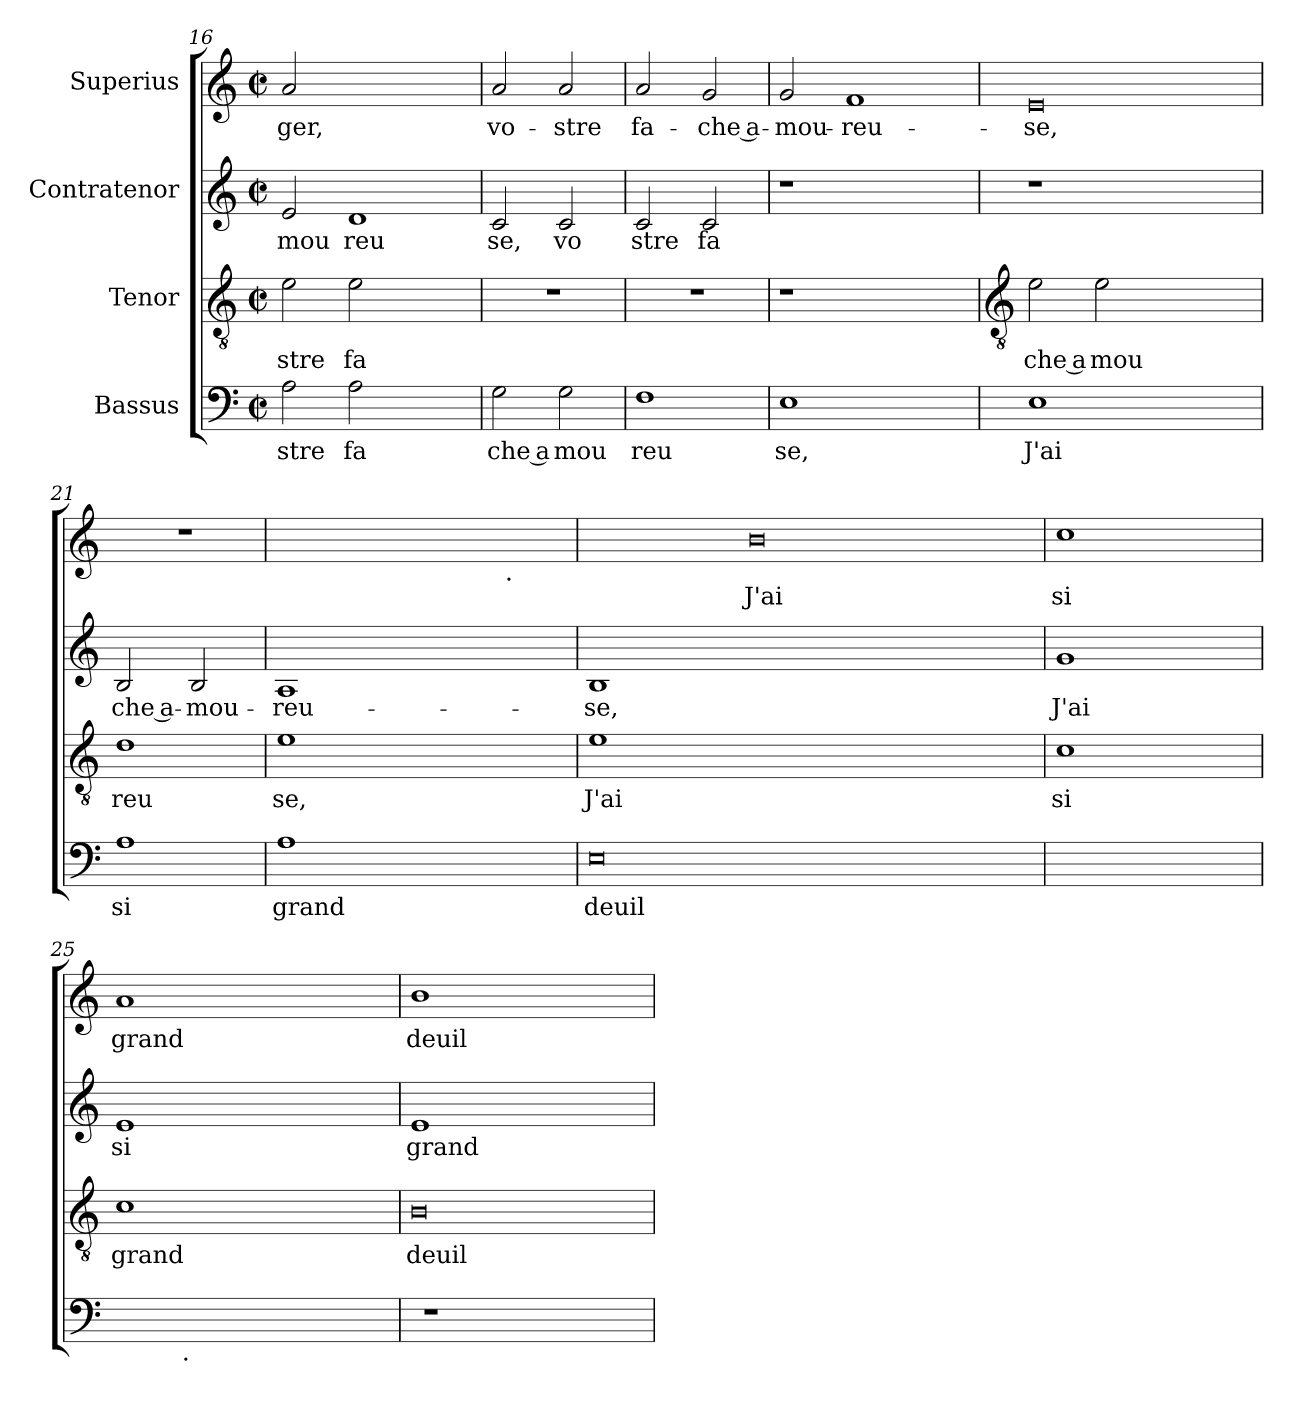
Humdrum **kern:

**kern	**text	**kern	**text	**kern	**text	**kern	**text
*part4	*part4	*part3	*part3	*part2	*part2	*part1	*part1
*staff4	*staff4	*staff3	*staff3	*staff2	*staff2	*staff1	*staff1
*I"Bassus	*	*I"Tenor	*	*I"Contratenor	*	*I"Superius	*
*clefF4	*	*clefGv2	*	*clefG2	*	*clefG2	*
*k[]	*	*k[]	*	*k[]	*	*k[]	*
*C:	*	*C:	*	*C:	*	*C:	*
*M2/2	*	*M2/2	*	*M2/2	*	*M2/2	*
*met(c|)	*	*met(c|)	*	*met(c|)	*	*met(c|)	*
=16B	=16B	=16B	=16B	=16B	=16B	=16B	=16B
!	!LO:LY:b	!	!LO:LY:b	!	!LO:LY:b	!	!LO:LY:b
2A\	stre	2e\	stre	2e/	mou	2a/	-ger,
!	!LO:LY:b	!	!LO:LY:b	!	!LO:LY:b	!	!
2A\	fa	2e\	fa	1d	reu	1ryy	.
2ryy	.	2ryy	.	.	.	.	.
!!LO:LB:g=z
=17	=17	=17	=17	=17	=17	=17	=17
!	!LO:LY:b	!	!	!	!LO:LY:b	!	!LO:LY:b
2G\	che a	1r	.	2c/	se,	2a/	vo-
!	!LO:LY:b	!	!	!	!LO:LY:b	!	!LO:LY:b
2G\	mou	.	.	2c/	vo	2a/	-stre
=17A	=17A	=17A	=17A	=17A	=17A	=17A	=17A
!	!LO:LY:b	!	!	!	!LO:LY:b	!	!LO:LY:b
1F	reu	1r	.	2c/	stre	2a/	fa-
!	!	!	!	!	!LO:LY:b	!	!LO:LY:b
.	.	.	.	2c/	fa	2g/	-che a-
=18A	=18A	=18A	=18A	=18A	=18A	=18A	=18A
!	!LO:LY:b	!	!	!	!	!	!LO:LY:b
1E	se,	1r	.	1r	.	2g/	-mou-
!	!	!	!	!	!	!	!LO:LY:b
.	.	.	.	.	.	1f	-reu-
2ryy	.	2ryy	.	2ryy	.	.	.
!!LO:LB:g=z
=19A	=19A	=19A	=19A	=19A	=19A	=19A	=19A
*	*	*clefGv2	*	*	*	*	*
!	!LO:LY:b	!	!LO:LY:b	!	!	!	!LO:LY:b
1E	J'ai	2e\	che a	1r	.	0e	-se,
!	!	!	!LO:LY:b	!	!	!	!
.	.	2e\	mou	.	.	.	.
1ryy	.	1ryy	.	1ryy	.	.	.
!!LO:LB:g=z
=21A	=21A	=21A	=21A	=21A	=21A	=21A	=21A
!	!LO:LY:b	!	!LO:LY:b	!	!LO:LY:b	!	!
1A	si	1d	reu	2B/	che a-	1r	.
!	!	!	!	!	!LO:LY:b	!	!
.	.	.	.	2B/	-mou-	.	.
!!LO:LB:g=z
=22	=22	=22	=22	=22	=22	=22	=22
!	!LO:LY:b	!	!LO:LY:b	!	!LO:LY:b	!	!
1A	grand	1e	se,	1A	-reu-	4ryy	.
.	.	.	.	.	.	4ryy	.
.	.	.	.	.	.	4ryy	.
.	.	.	.	.	.	32ryy	.
.	.	.	.	.	.	32ryy	.
.	.	.	.	.	.	32ryy	.
.	.	.	.	.	.	32ryy	.
.	.	.	.	.	.	32ryy	.
.	.	.	.	.	.	32ryy	.
!	!	!	!	!	!	!LO:TX:b:t=.	!
.	.	.	.	.	.	32ryy	.
.	.	.	.	.	.	4ryy	.
8..ryy	.	8..ryy	.	8..ryy	.	.	.
=23	=23	=23	=23	=23	=23	=23	=23
!	!LO:LY:b	!	!LO:LY:b	!	!LO:LY:b	!	!
0E	deuil	1e	J'ai	1B	-se,	4ryy	.
.	.	.	.	.	.	4ryy	.
.	.	.	.	.	.	4ryy	.
.	.	.	.	.	.	32ryy	.
!	!	!	!	!	!	!	!LO:LY:b
.	.	.	.	.	.	0b	J'ai
.	.	1ryy	.	1ryy	.	.	.
2ryy	.	2ryy	.	2ryy	.	.	.
4ryy	.	4ryy	.	4ryy	.	.	.
32ryy	.	32ryy	.	32ryy	.	.	.
=24	=24	=24	=24	=24	=24	=24	=24
!	!	!	!LO:LY:b	!	!LO:LY:b	!	!LO:LY:b
4ryy	.	1c	si	1g	J'ai	1cc	si
4ryy	.	.	.	.	.	.	.
4ryy	.	.	.	.	.	.	.
32ryy	.	.	.	.	.	.	.
8..ryy	.	.	.	.	.	.	.
!!LO:LB:g=z
=25	=25	=25	=25	=25	=25	=25	=25
!	!	!	!LO:LY:b	!	!LO:LY:b	!	!LO:LY:b
32ryy	.	1c	grand	1e	si	1a	grand
32ryy	.	.	.	.	.	.	.
32ryy	.	.	.	.	.	.	.
32ryy	.	.	.	.	.	.	.
32ryy	.	.	.	.	.	.	.
!LO:TX:b:t=.	!	!	!	!	!	!	!
32ryy	.	.	.	.	.	.	.
4ryy	.	.	.	.	.	.	.
4ryy	.	.	.	.	.	.	.
4ryy	.	.	.	.	.	.	.
4ryy	.	.	.	.	.	.	.
.	.	8.ryy	.	8.ryy	.	8.ryy	.
=26	=26	=26	=26	=26	=26	=26	=26
!	!	!	!LO:LY:b	!	!LO:LY:b	!	!LO:LY:b
32ryy	.	0B	deuil	1e	grand	1b	deuil
1r	.	.	.	.	.	.	.
.	.	.	.	1ryy	.	1ryy	.
32%31ryy	.	.	.	.	.	.	.
=	=	=	=	=	=	=	=
*-	*-	*-	*-	*-	*-	*-	*-
